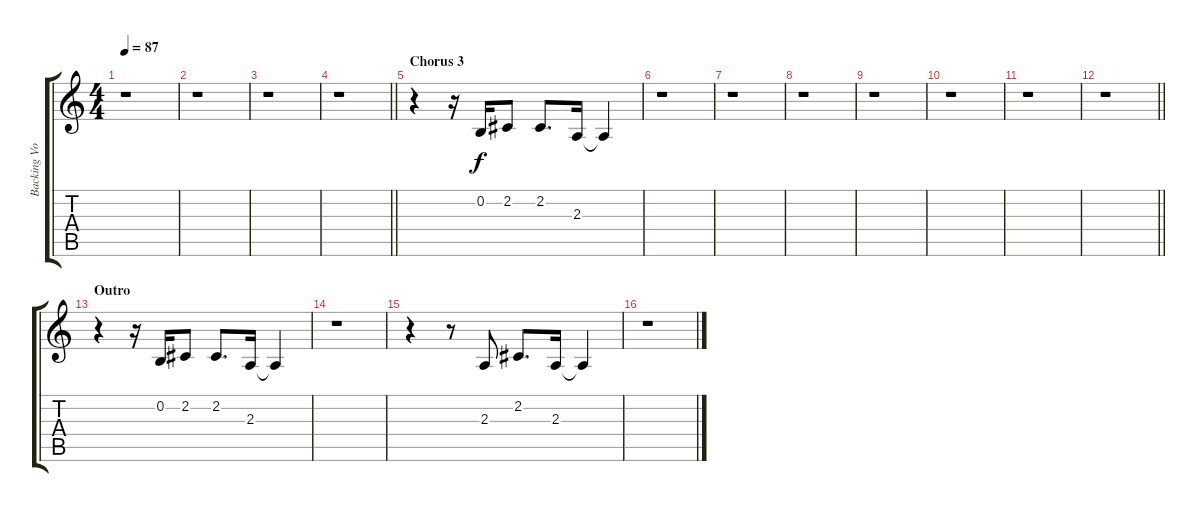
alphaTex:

\track ("Backing Vocals" "Backing Vo") {instrument tenorsax}
\staff {score tabs}
\tuning (E4 B3 G3 D3 A2 E2) {hide}
\ts (4 4)
\tempo 87
\clef g2
\ks c
r.1{dy f} |
r.1 |
r.1 |
\barLineRight lightlight
r.1 |
\section ("" "Chorus 3")
r.4 r.16 0.2.16 2.2.8 2.2.8{d} 2.3.16 2.3{t}.4 |
r.1 |
r.1 |
r.1 |
r.1 |
r.1 |
r.1 |
\barLineRight lightlight
r.1 |
\section ("" "Outro")
r.4 r.16 0.2.16 2.2.8 2.2.8{d} 2.3.16 2.3{t}.4 |
r.1 |
r.4 r.8 2.3.8 2.2.8{d} 2.3.16 2.3{t}.4 |
r.1
